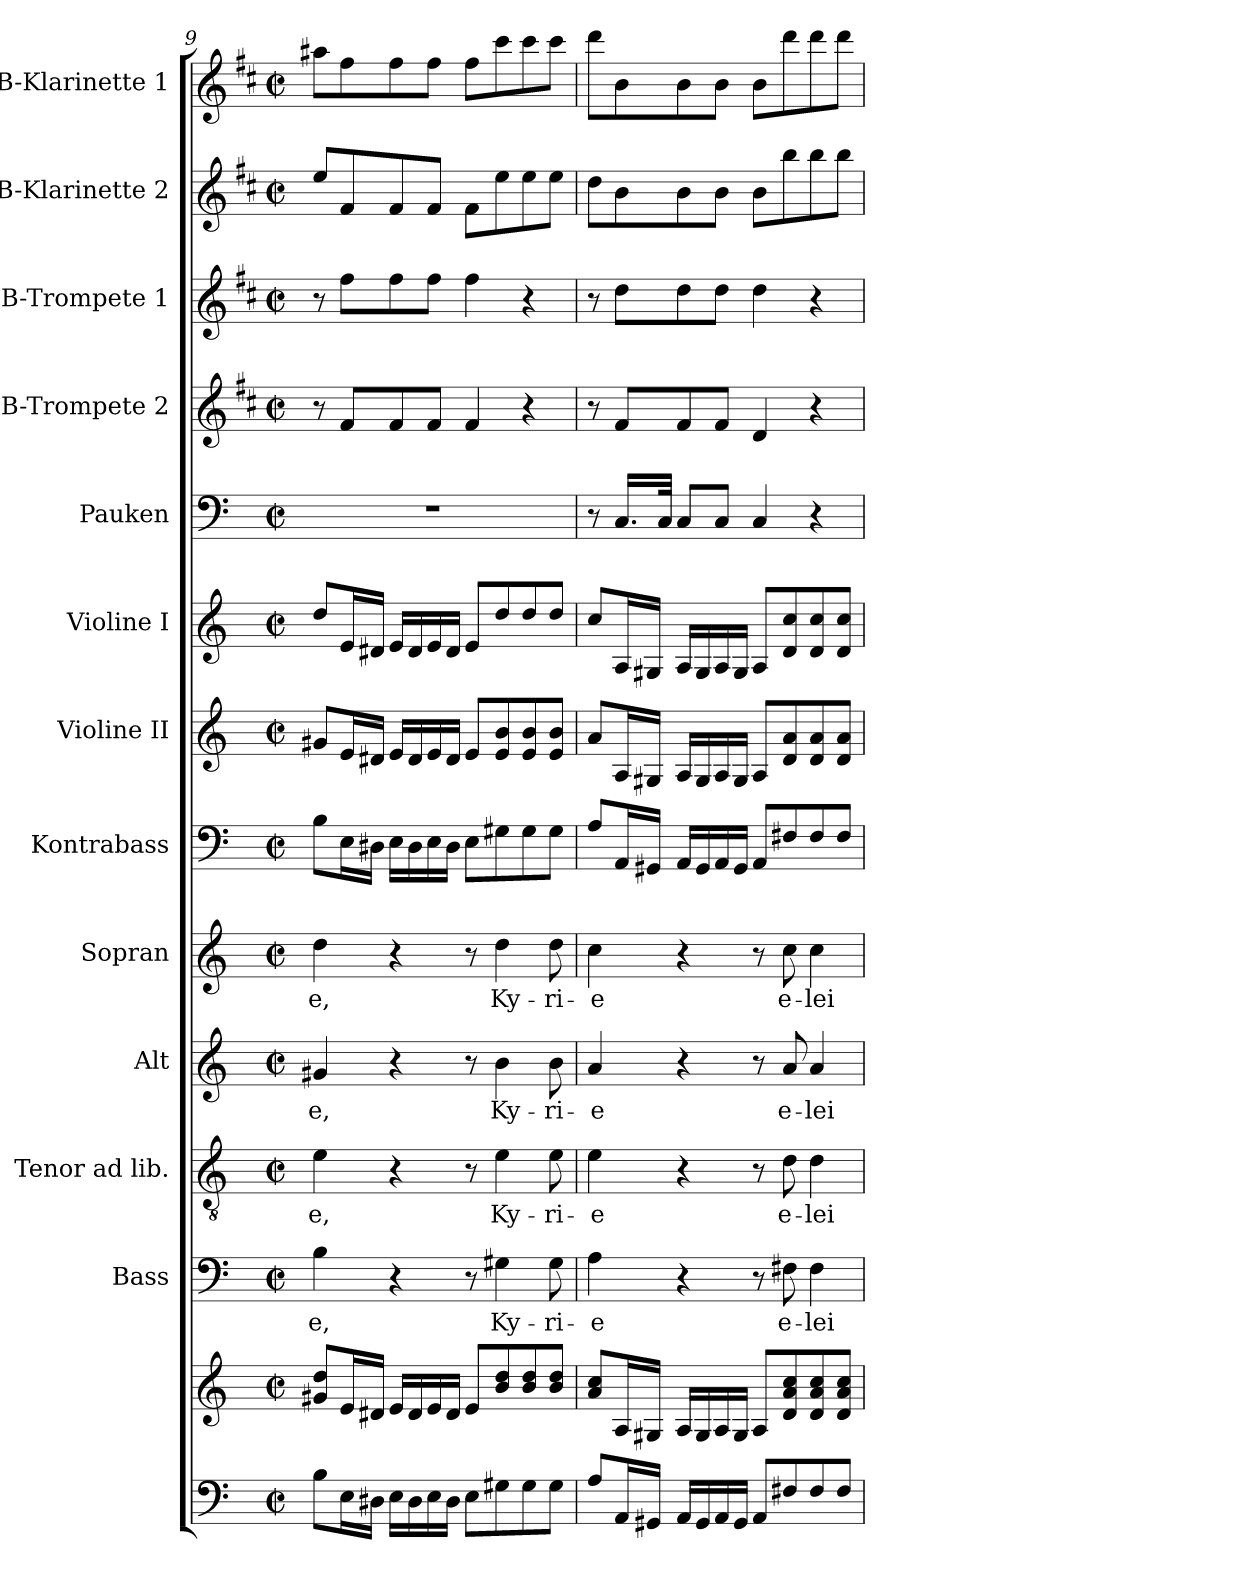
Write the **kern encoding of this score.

**kern	**kern	**kern	**text	**kern	**text	**kern	**text	**kern	**text	**kern	**kern	**kern	**kern	**kern	**kern	**kern	**kern
*part13	*part13	*part12	*part12	*part11	*part11	*part10	*part10	*part9	*part9	*part8	*part7	*part6	*part5	*part4	*part3	*part2	*part1
*staff14	*staff13	*staff12	*staff12	*staff11	*staff11	*staff10	*staff10	*staff9	*staff9	*staff8	*staff7	*staff6	*staff5	*staff4	*staff3	*staff2	*staff1
*	*	*I"Bass	*	*I"Tenor ad lib.	*	*I"Alt	*	*I"Sopran	*	*I"Kontrabass	*I"Violine II	*I"Violine I	*I"Pauken	*I"B-Trompete 2	*I"B-Trompete 1	*I"B-Klarinette 2	*I"B-Klarinette 1
*	*	*I'B.	*	*I'T.	*	*I'A.	*	*I'S.	*	*I'Kb.	*I'Vl. II	*I'Vl. I	*I'Pk.	*I'Trp. 2	*I'Trp. 1	*I'B Kl. 2	*I'B Kl. 1
!!LO:PB:g=z
*clefF4	*clefG2	*clefF4	*	*clefGv2	*	*clefG2	*	*clefG2	*	*clefF4	*clefG2	*clefG2	*clefF4	*clefG2	*clefG2	*clefG2	*clefG2
*	*	*	*	*	*	*	*	*	*	*ITrd7c12	*	*	*	*ITrd1c2	*ITrd1c2	*ITrd1c2	*ITrd1c2
*k[]	*k[]	*k[]	*	*k[]	*	*k[]	*	*k[]	*	*k[]	*k[]	*k[]	*k[]	*k[]	*k[]	*k[]	*k[]
*C:	*C:	*C:	*	*C:	*	*C:	*	*C:	*	*C:	*C:	*C:	*C:	*C:	*C:	*C:	*C:
*M2/2	*M2/2	*M2/2	*	*M2/2	*	*M2/2	*	*M2/2	*	*M2/2	*M2/2	*M2/2	*M2/2	*M2/2	*M2/2	*M2/2	*M2/2
*met(c|)	*met(c|)	*met(c|)	*	*met(c|)	*	*met(c|)	*	*met(c|)	*	*met(c|)	*met(c|)	*met(c|)	*met(c|)	*met(c|)	*met(c|)	*met(c|)	*met(c|)
=9	=9	=9	=9	=9	=9	=9	=9	=9	=9	=9	=9	=9	=9	=9	=9	=9	=9
!	!	!	!LO:LY:b	!	!LO:LY:b	!	!LO:LY:b	!	!LO:LY:b	!	!	!	!	!	!	!	!
8B\L	8g#X/ 8dd/L	4B\	-e,	4e\	-e,	4g#X/	-e,	4dd\	-e,	8BB\L	8g#X/L	8dd/L	1r	8r	8r	8dd/L	8gg#X\L
16E\L	16e/L	.	.	.	.	.	.	.	.	16EE\L	16e/L	16e/L	.	8e/L	8ee\L	8e/	8ee\
16D#X\JJ	16d#X/JJ	.	.	.	.	.	.	.	.	16DD#X\JJ	16d#X/JJ	16d#X/JJ	.	.	.	.	.
16E\LL	16e/LL	4r	.	4r	.	4r	.	4r	.	16EE\LL	16e/LL	16e/LL	.	8e/	8ee\	8e/	8ee\
16D#\	16d#/	.	.	.	.	.	.	.	.	16DD#\	16d#/	16d#/	.	.	.	.	.
16E\	16e/	.	.	.	.	.	.	.	.	16EE\	16e/	16e/	.	8e/J	8ee\J	8e/J	8ee\J
16D#\JJ	16d#/JJ	.	.	.	.	.	.	.	.	16DD#\JJ	16d#/JJ	16d#/JJ	.	.	.	.	.
8E\L	8e/L	8r	.	8r	.	8r	.	8r	.	8EE\L	8e/L	8e/L	.	4e/	4ee\	8e\L	8ee\L
!	!	!	!LO:LY:b	!	!LO:LY:b	!	!LO:LY:b	!	!LO:LY:b	!	!	!	!	!	!	!	!
8G#X\	8b/ 8dd/	4G#X\	Ky-	4e\	Ky-	4b\	Ky-	4dd\	Ky-	8GG#X\	8e/ 8b/	8dd/	.	.	.	8dd\	8bb\
8G#\	8b/ 8dd/	.	.	.	.	.	.	.	.	8GG#\	8e/ 8b/	8dd/	.	4r	4r	8dd\	8bb\
!	!	!	!LO:LY:b	!	!LO:LY:b	!	!LO:LY:b	!	!LO:LY:b	!	!	!	!	!	!	!	!
8G#\J	8b/ 8dd/J	8G#\	-ri-	8e\	-ri-	8b\	-ri-	8dd\	-ri-	8GG#\J	8e/ 8b/J	8dd/J	.	.	.	8dd\J	8bb\J
=10	=10	=10	=10	=10	=10	=10	=10	=10	=10	=10	=10	=10	=10	=10	=10	=10	=10
!	!	!	!LO:LY:b	!	!LO:LY:b	!	!LO:LY:b	!	!LO:LY:b	!	!	!	!	!	!	!	!
8A/L	8a/ 8cc/L	4A\	-e	4e\	-e	4a/	-e	4cc\	-e	8AA/L	8a/L	8cc/L	8r	8r	8r	8cc\L	8ccc\L
16AA/L	16A/L	.	.	.	.	.	.	.	.	16AAA/L	16A/L	16A/L	16.C/LL	8e/L	8cc\L	8a\	8a\
16GG#X/JJ	16G#X/JJ	.	.	.	.	.	.	.	.	16GGG#X/JJ	16G#X/JJ	16G#X/JJ	.	.	.	.	.
.	.	.	.	.	.	.	.	.	.	.	.	.	32C/JJk	.	.	.	.
16AA/LL	16A/LL	4r	.	4r	.	4r	.	4r	.	16AAA/LL	16A/LL	16A/LL	8C/L	8e/	8cc\	8a\	8a\
16GG#/	16G#/	.	.	.	.	.	.	.	.	16GGG#/	16G#/	16G#/	.	.	.	.	.
16AA/	16A/	.	.	.	.	.	.	.	.	16AAA/	16A/	16A/	8C/J	8e/J	8cc\J	8a\J	8a\J
16GG#/JJ	16G#/JJ	.	.	.	.	.	.	.	.	16GGG#/JJ	16G#/JJ	16G#/JJ	.	.	.	.	.
8AA/L	8A/L	8r	.	8r	.	8r	.	8r	.	8AAA/L	8A/L	8A/L	4C/	4c/	4cc\	8a\L	8a\L
!	!	!	!LO:LY:b	!	!LO:LY:b	!	!LO:LY:b	!	!LO:LY:b	!	!	!	!	!	!	!	!
8F#X/	8d/ 8a/ 8cc/	8F#X\	e-	8d\	e-	8a/	e-	8cc\	e-	8FF#X/	8d/ 8a/	8d/ 8cc/	.	.	.	8aa\	8ccc\
!	!	!	!LO:LY:b	!	!LO:LY:b	!	!LO:LY:b	!	!LO:LY:b	!	!	!	!	!	!	!	!
8F#/	8d/ 8a/ 8cc/	4F#\	-lei-	4d\	-lei-	4a/	-lei-	4cc\	-lei-	8FF#/	8d/ 8a/	8d/ 8cc/	4r	4r	4r	8aa\	8ccc\
8F#/J	8d/ 8a/ 8cc/J	.	.	.	.	.	.	.	.	8FF#/J	8d/ 8a/J	8d/ 8cc/J	.	.	.	8aa\J	8ccc\J
=	=	=	=	=	=	=	=	=	=	=	=	=	=	=	=	=	=
*-	*-	*-	*-	*-	*-	*-	*-	*-	*-	*-	*-	*-	*-	*-	*-	*-	*-
